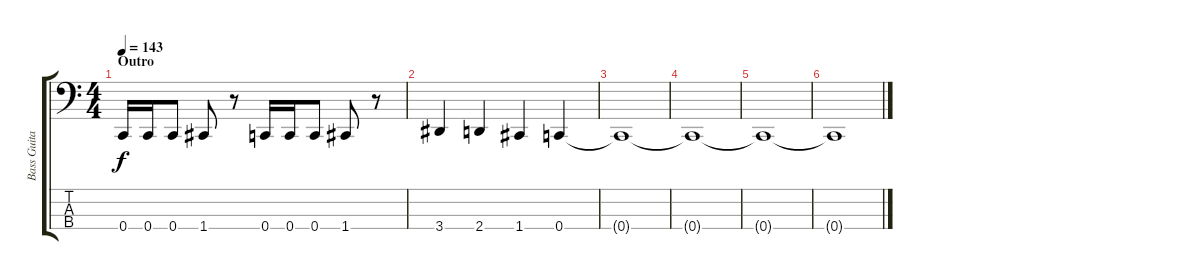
\track ("Bass Guitar (Blasko)" "Bass Guita") {instrument electricbasspick}
\staff {score tabs}
\tuning (F2 C2 G1 C1) {hide}
\ts (4 4)
\section ("" "Outro")
\tempo 143
\clef f4
\ks c
0.4.16{dy f} 0.4.16 0.4.8 1.4.8 r.8 0.4.16 0.4.16 0.4.8 1.4.8 r.8 |
3.4.4 2.4.4 1.4.4 0.4.4 |
0.4{t}.1 |
0.4{t}.1 |
0.4{t}.1 |
0.4{t}.1
